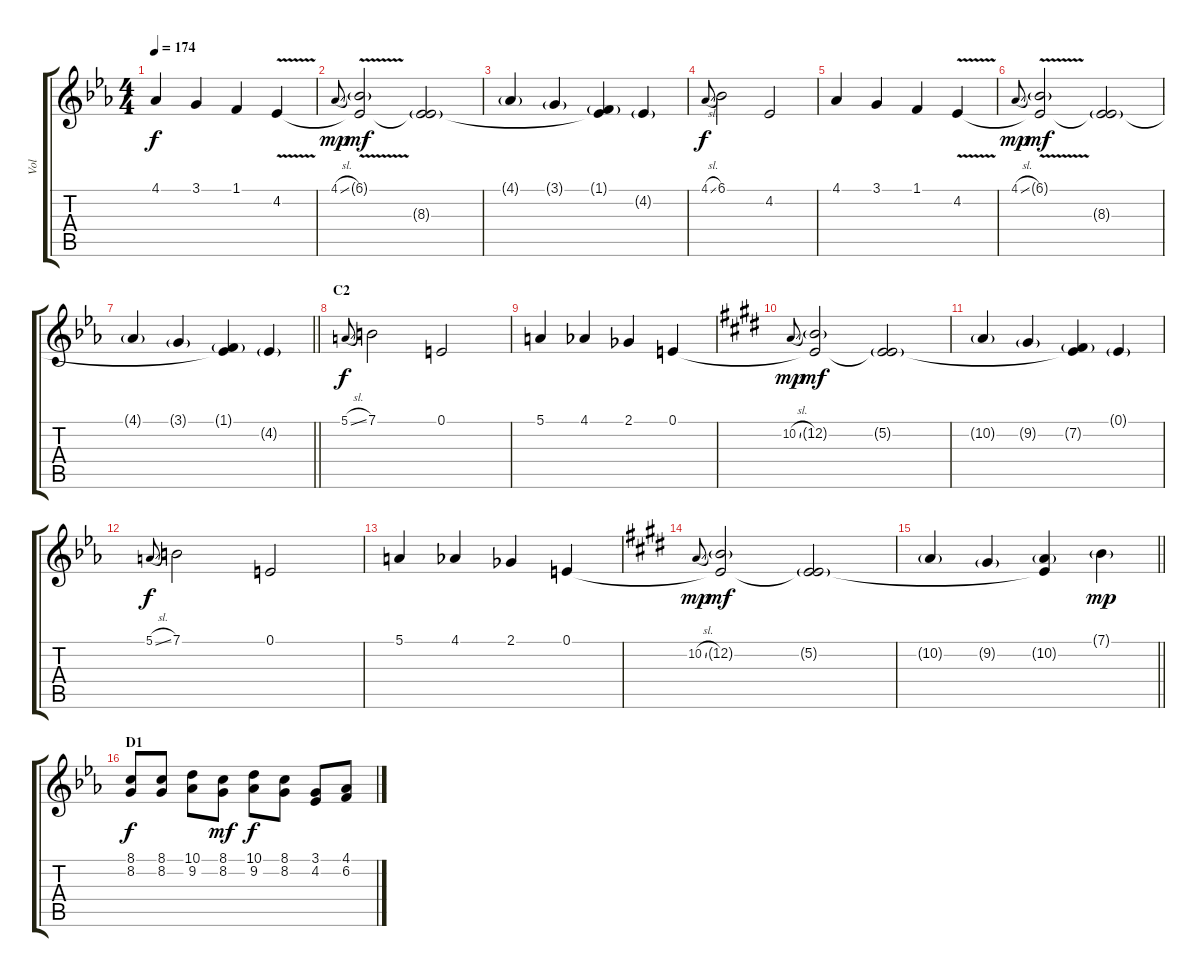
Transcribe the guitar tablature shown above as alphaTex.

\track ("Vol" "Vol") {instrument flute}
\staff {score tabs}
\tuning (E4 B3 G3 D3 A2 E2) {hide}
\ts (4 4)
\tempo 174
\clef g2
\ks eb
4.1.4{dy f} 3.1.4 1.1.4 4.2{v}.4 |
4.1{sl}.8{gr onbeat dy mp} (6.1{g} 4.2{t}).2{dy mf} (4.2{t} 8.3{g}).2 |
4.1{g}.4 3.1{g}.4 (1.1{g} 4.2{t}).4 4.2{g}.4 |
4.1{sl}.8{gr onbeat dy f} 6.1.2 4.2.2 |
4.1.4 3.1.4 1.1.4 4.2{v}.4 |
4.1{sl}.8{gr onbeat dy mp} (6.1{g} 4.2{t}).2{dy mf} (4.2{t} 8.3{g}).2 |
\barLineRight lightlight
4.1{g}.4 3.1{g}.4 (1.1{g} 4.2{t}).4 4.2{g}.4 |
\section ("" "C2")
5.1{sl}.8{gr onbeat dy f} 7.1.2 0.1.2 |
5.1.4 4.1.4 2.1.4 0.1.4 |
\ks e
10.2{sl}.8{gr onbeat dy mp} (0.1{t} 12.2{g}).2{dy mf} (0.1{t} 5.2{g}).2 |
10.2{g}.4 9.2{g}.4 (0.1{t} 7.2{g}).4 0.1{g}.4 |
\ks eb
5.1{sl}.8{gr onbeat dy f} 7.1.2 0.1.2 |
5.1.4 4.1.4 2.1.4 0.1.4 |
\ks e
10.2{sl}.8{gr onbeat dy mp} (0.1{t} 12.2{g}).2{dy mf} (0.1{t} 5.2{g}).2 |
\barLineRight lightlight
10.2{g}.4 9.2{g}.4 (0.1{t} 10.2{g}).4 7.1{g}.4{dy mp} |
\section ("" "D1")
\ks eb
(8.1 8.2).8{dy f} (8.1 8.2).8 (10.1 9.2).8 (8.1 8.2).8{dy mf} (10.1 9.2).8{dy f} (8.1 8.2).8 (3.1 4.2).8 (4.1 6.2).8
